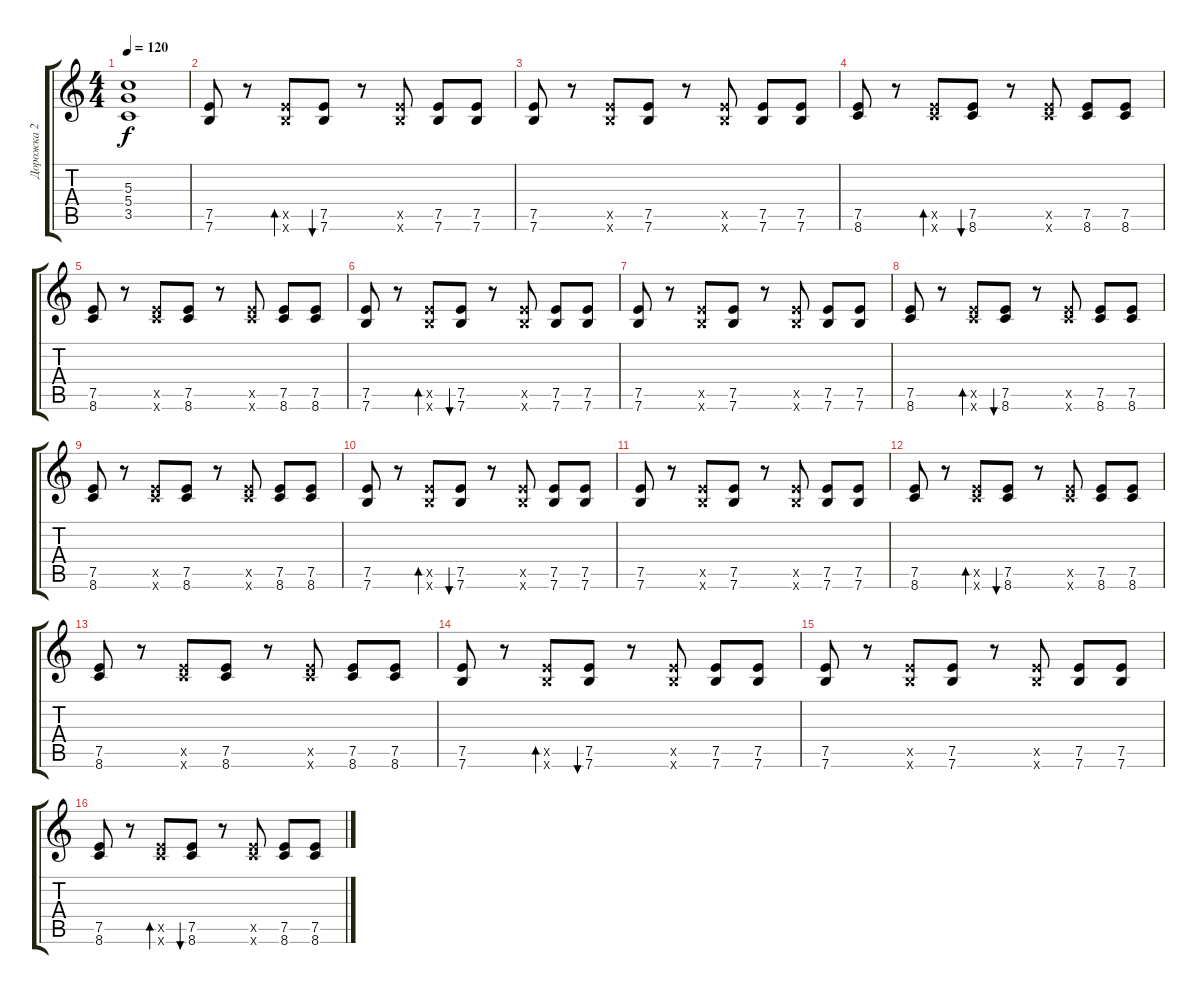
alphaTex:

\track ("Дорожка 2" "Дорожка 2") {instrument distortionguitar}
\staff {score tabs}
\tuning (E4 B3 G3 D3 A2 E2) {hide}
\ts (4 4)
\tempo 120
\clef g2
\ks c
(5.3 5.4 3.5).1{dy f} |
(7.5 7.6).8 r.8 (7.5{x} 7.6{x}).8{bd 60} (7.5 7.6).8{bu 60} r.8 (7.5{x} 7.6{x}).8 (7.5 7.6).8 (7.5 7.6).8 |
(7.5 7.6).8 r.8 (7.5{x} 7.6{x}).8 (7.5 7.6).8 r.8 (7.5{x} 7.6{x}).8 (7.5 7.6).8 (7.5 7.6).8 |
(7.5 8.6).8 r.8 (7.5{x} 8.6{x}).8{bd 60} (7.5 8.6).8{bu 60} r.8 (7.5{x} 8.6{x}).8 (7.5 8.6).8 (7.5 8.6).8 |
(7.5 8.6).8 r.8 (7.5{x} 8.6{x}).8 (7.5 8.6).8 r.8 (7.5{x} 8.6{x}).8 (7.5 8.6).8 (7.5 8.6).8 |
(7.5 7.6).8 r.8 (7.5{x} 7.6{x}).8{bd 60} (7.5 7.6).8{bu 60} r.8 (7.5{x} 7.6{x}).8 (7.5 7.6).8 (7.5 7.6).8 |
(7.5 7.6).8 r.8 (7.5{x} 7.6{x}).8 (7.5 7.6).8 r.8 (7.5{x} 7.6{x}).8 (7.5 7.6).8 (7.5 7.6).8 |
(7.5 8.6).8 r.8 (7.5{x} 8.6{x}).8{bd 60} (7.5 8.6).8{bu 60} r.8 (7.5{x} 8.6{x}).8 (7.5 8.6).8 (7.5 8.6).8 |
(7.5 8.6).8 r.8 (7.5{x} 8.6{x}).8 (7.5 8.6).8 r.8 (7.5{x} 8.6{x}).8 (7.5 8.6).8 (7.5 8.6).8 |
(7.5 7.6).8 r.8 (7.5{x} 7.6{x}).8{bd 60} (7.5 7.6).8{bu 60} r.8 (7.5{x} 7.6{x}).8 (7.5 7.6).8 (7.5 7.6).8 |
(7.5 7.6).8 r.8 (7.5{x} 7.6{x}).8 (7.5 7.6).8 r.8 (7.5{x} 7.6{x}).8 (7.5 7.6).8 (7.5 7.6).8 |
(7.5 8.6).8 r.8 (7.5{x} 8.6{x}).8{bd 60} (7.5 8.6).8{bu 60} r.8 (7.5{x} 8.6{x}).8 (7.5 8.6).8 (7.5 8.6).8 |
(7.5 8.6).8 r.8 (7.5{x} 8.6{x}).8 (7.5 8.6).8 r.8 (7.5{x} 8.6{x}).8 (7.5 8.6).8 (7.5 8.6).8 |
(7.5 7.6).8 r.8 (7.5{x} 7.6{x}).8{bd 60} (7.5 7.6).8{bu 60} r.8 (7.5{x} 7.6{x}).8 (7.5 7.6).8 (7.5 7.6).8 |
(7.5 7.6).8 r.8 (7.5{x} 7.6{x}).8 (7.5 7.6).8 r.8 (7.5{x} 7.6{x}).8 (7.5 7.6).8 (7.5 7.6).8 |
(7.5 8.6).8 r.8 (7.5{x} 8.6{x}).8{bd 60} (7.5 8.6).8{bu 60} r.8 (7.5{x} 8.6{x}).8 (7.5 8.6).8 (7.5 8.6).8
